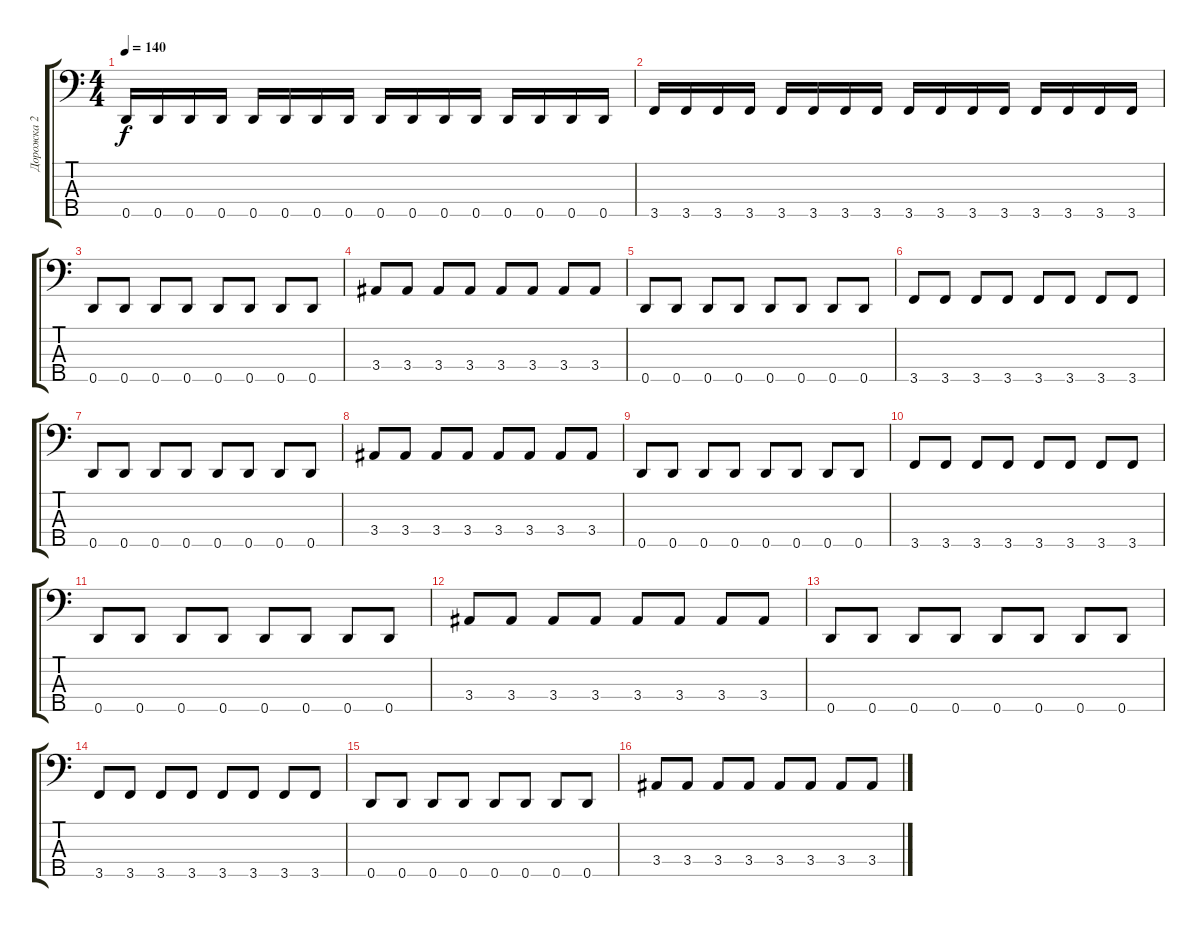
\track ("Дорожка 2" "Дорожка 2") {instrument electricbassfinger}
\staff {score tabs}
\tuning (Bb2 F2 C2 G1 D1) {hide}
\ts (4 4)
\tempo 140
\clef f4
\ks c
0.5.16{dy f} 0.5.16 0.5.16 0.5.16 0.5.16 0.5.16 0.5.16 0.5.16 0.5.16 0.5.16 0.5.16 0.5.16 0.5.16 0.5.16 0.5.16 0.5.16 |
3.5.16 3.5.16 3.5.16 3.5.16 3.5.16 3.5.16 3.5.16 3.5.16 3.5.16 3.5.16 3.5.16 3.5.16 3.5.16 3.5.16 3.5.16 3.5.16 |
0.5.8 0.5.8 0.5.8 0.5.8 0.5.8 0.5.8 0.5.8 0.5.8 |
3.4.8 3.4.8 3.4.8 3.4.8 3.4.8 3.4.8 3.4.8 3.4.8 |
0.5.8 0.5.8 0.5.8 0.5.8 0.5.8 0.5.8 0.5.8 0.5.8 |
3.5.8 3.5.8 3.5.8 3.5.8 3.5.8 3.5.8 3.5.8 3.5.8 |
0.5.8 0.5.8 0.5.8 0.5.8 0.5.8 0.5.8 0.5.8 0.5.8 |
3.4.8 3.4.8 3.4.8 3.4.8 3.4.8 3.4.8 3.4.8 3.4.8 |
0.5.8 0.5.8 0.5.8 0.5.8 0.5.8 0.5.8 0.5.8 0.5.8 |
3.5.8 3.5.8 3.5.8 3.5.8 3.5.8 3.5.8 3.5.8 3.5.8 |
0.5.8 0.5.8 0.5.8 0.5.8 0.5.8 0.5.8 0.5.8 0.5.8 |
3.4.8 3.4.8 3.4.8 3.4.8 3.4.8 3.4.8 3.4.8 3.4.8 |
0.5.8 0.5.8 0.5.8 0.5.8 0.5.8 0.5.8 0.5.8 0.5.8 |
3.5.8 3.5.8 3.5.8 3.5.8 3.5.8 3.5.8 3.5.8 3.5.8 |
0.5.8 0.5.8 0.5.8 0.5.8 0.5.8 0.5.8 0.5.8 0.5.8 |
3.4.8 3.4.8 3.4.8 3.4.8 3.4.8 3.4.8 3.4.8 3.4.8
